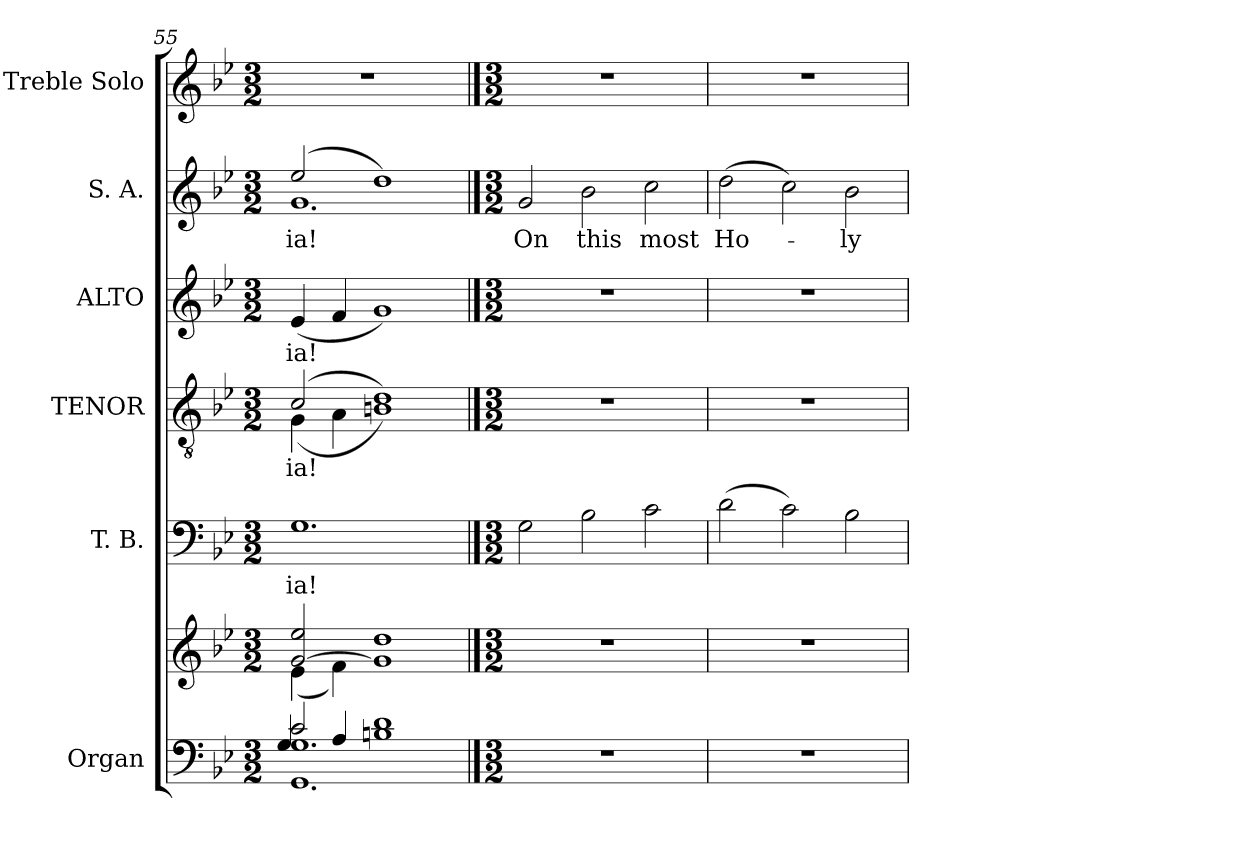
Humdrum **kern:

**kern	**kern	**kern	**text	**kern	**text	**kern	**text	**kern	**text	**kern
*part6	*part6	*part5	*part5	*part4	*part4	*part3	*part3	*part2	*part2	*part1
*staff7	*staff6	*staff5	*staff5	*staff4	*staff4	*staff3	*staff3	*staff2	*staff2	*staff1
*I"Organ	*	*I"T. B.	*	*I"TENOR	*	*I"ALTO	*	*I"S. A.	*	*I"Treble Solo
*I'Org.	*	*I'B.	*	*I'T.	*	*I'A.	*	*I'S.	*	*I'Tr. Solo
*clefF4	*clefG2	*clefF4	*	*clefGv2	*	*clefG2	*	*clefG2	*	*clefG2
*	*	*	*	*ITrd7c12	*	*	*	*	*	*
*k[b-e-]	*k[b-e-]	*k[b-e-]	*	*k[b-e-]	*	*k[b-e-]	*	*k[b-e-]	*	*k[b-e-]
*g:	*g:	*g:	*	*g:	*	*g:	*	*g:	*	*g:
*M3/2	*M3/2	*M3/2	*	*M3/2	*	*M3/2	*	*M3/2	*	*M3/2
=55	=55	=55	=55	=55	=55	=55	=55	=55	=55	=55
*^	*^	*	*	*	*	*	*	*	*	*
*	*^	*	*	*	*	*	*	*	*	*	*	*
!	!	!	!	!	!	!LO:LY:b:color=#000000	!	!	!	!	!	!	!
!	!	!	!	!	!	!	!	!LO:LY:b:color=#000000	!	!	!	!	!
*	*	*	*	*	*	*	*^	*	*	*	*	*	*
!	!	!	!	!	!	!	!	!	!	!	!LO:LY:b:color=#000000	!	!	!
!	!	!	!	!	!	!	!	!	!	!	!	!	!LO:LY:b:color=#000000	!LO:N:vis=1
*	*	*	*	*	*	*	*	*	*	*	*	*^	*	*
2ci/	1.GGi 1.Gi	4Gi/	[2gi/ 2ee-i	(4e-i\	1.Gi	-ia!	(2Ci/	(4GGi\	-ia!	(4e-i/	-ia!	(2ee-i/	1.gi	-ia!	1.r
.	.	4Ai/	.	4fi\)	.	.	.	4AAi\	.	4fi/	.	.	.	.	.
1Bni 1di	.	1ryy	1gi] 1ddi	1ryy	.	.	1Di)	1BBni)	.	1gi)	.	1ddi)	.	.	.
*v	*v	*v	*	*	*	*	*v	*v	*	*	*	*v	*v	*	*
*	*v	*v	*	*	*	*	*	*	*	*	*
!!LO:LB:g=z
==56	==56	==56	==56	==56	==56	==56	==56	==56	==56	==56
*M3/2	*M3/2	*M3/2	*	*M3/2	*	*M3/2	*	*M3/2	*	*M3/2
*^	*^	*	*	*^	*	*	*	*	*	*
*	*^	*	*	*	*	*	*	*	*	*	*	*	*
!LO:N:vis=1	!	!	!LO:N:vis=1	!	!	!	!LO:N:vis=1	!	!	!LO:N:vis=1	!	!	!	!
*v	*v	*v	*	*	*	*	*v	*v	*	*	*	*	*	*
*	*v	*v	*	*	*	*	*	*	*	*	*
*^	*^	*	*	*^	*	*	*	*	*	*
*	*^	*	*	*	*	*	*	*	*	*	*	*	*
!	!	!	!	!	!	!	!	!	!	!	!	!	!LO:LY:b:color=#000000	!LO:N:vis=1
*v	*v	*v	*	*	*	*	*v	*v	*	*	*	*	*	*
*	*v	*v	*	*	*	*	*	*	*	*	*
1.r	1.r	2Gi\	.	1.r	.	1.r	.	2gi/	On	1.r
!	!	!	!	!	!	!	!	!	!LO:LY:b:color=#000000	!
.	.	2B-i\	.	.	.	.	.	2b-i\	this	.
!	!	!	!	!	!	!	!	!	!LO:LY:b:color=#000000	!
.	.	2ci\	.	.	.	.	.	2cci\	most	.
=57	=57	=57	=57	=57	=57	=57	=57	=57	=57	=57
!LO:N:vis=1	!LO:N:vis=1	!	!	!LO:N:vis=1	!	!LO:N:vis=1	!	!	!	!
!	!	!	!	!	!	!	!	!	!LO:LY:b:color=#000000	!LO:N:vis=1
1.r	1.r	(2di\	.	1.r	.	1.r	.	(2ddi\	Ho-	1.r
.	.	2ci\)	.	.	.	.	.	2cci\)	.	.
!	!	!	!	!	!	!	!	!	!LO:LY:b:color=#000000	!
.	.	2B-i\	.	.	.	.	.	2b-i\	-ly	.
=	=	=	=	=	=	=	=	=	=	=
*-	*-	*-	*-	*-	*-	*-	*-	*-	*-	*-
